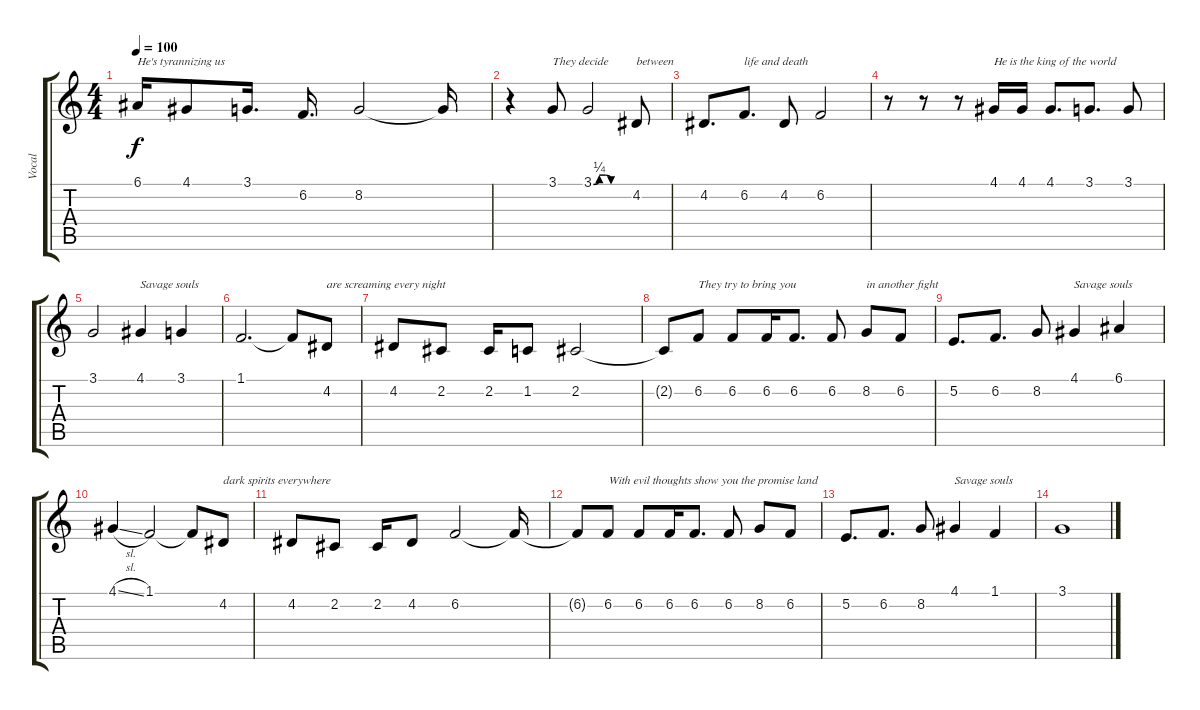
\track ("Vocal" "Vocal") {instrument tenorsax}
\staff {score tabs}
\tuning (E4 B3 G3 D3 A2 E2) {hide}
\ts (4 4)
\tempo 100
\clef g2
\ks c
6.1.16{txt "He's tyrannizing us" dy f} 4.1.8 3.1.16{d} 6.2.16{d} 8.2.2 8.2{t}.16 |
r.4 3.1.8{txt "They decide"} 3.1{be (custom 0 0 10 1 20 1 30 0 60 0)}.2 4.2.8{txt "between"} |
4.2.8{d} 6.2.8{d txt "life and death"} 4.2.8 6.2.2 |
r.8 r.8 r.8 4.1.16{txt "He is the king of the world"} 4.1.16 4.1.8{d} 3.1.8{d} 3.1.8 |
3.1.2 4.1.4{txt "Savage souls"} 3.1.4 |
1.1.2{d} 1.1{t}.8 4.2.8{txt "are screaming every night"} |
4.2.8 2.2.8 2.2.16 1.2.8 2.2.2 |
2.2{t}.8 6.2.8{txt "They try to bring you"} 6.2.8 6.2.16 6.2.8{d} 6.2.8 8.2.8{txt "in another fight"} 6.2.8 |
5.2.8{d} 6.2.8{d} 8.2.8 4.1.4{txt "Savage souls"} 6.1.4 |
4.1{sl}.4 1.1.2 1.1{t}.8 4.2.8{txt "dark spirits everywhere"} |
4.2.8 2.2.8 2.2.16 4.2.8 6.2.2 6.2{t}.16 |
6.2{t}.8 6.2.8{txt "With evil thoughts show you the promise land"} 6.2.8 6.2.16 6.2.8{d} 6.2.8 8.2.8 6.2.8 |
5.2.8{d} 6.2.8{d} 8.2.8 4.1.4{txt "Savage souls"} 1.1.4 |
3.1.1
